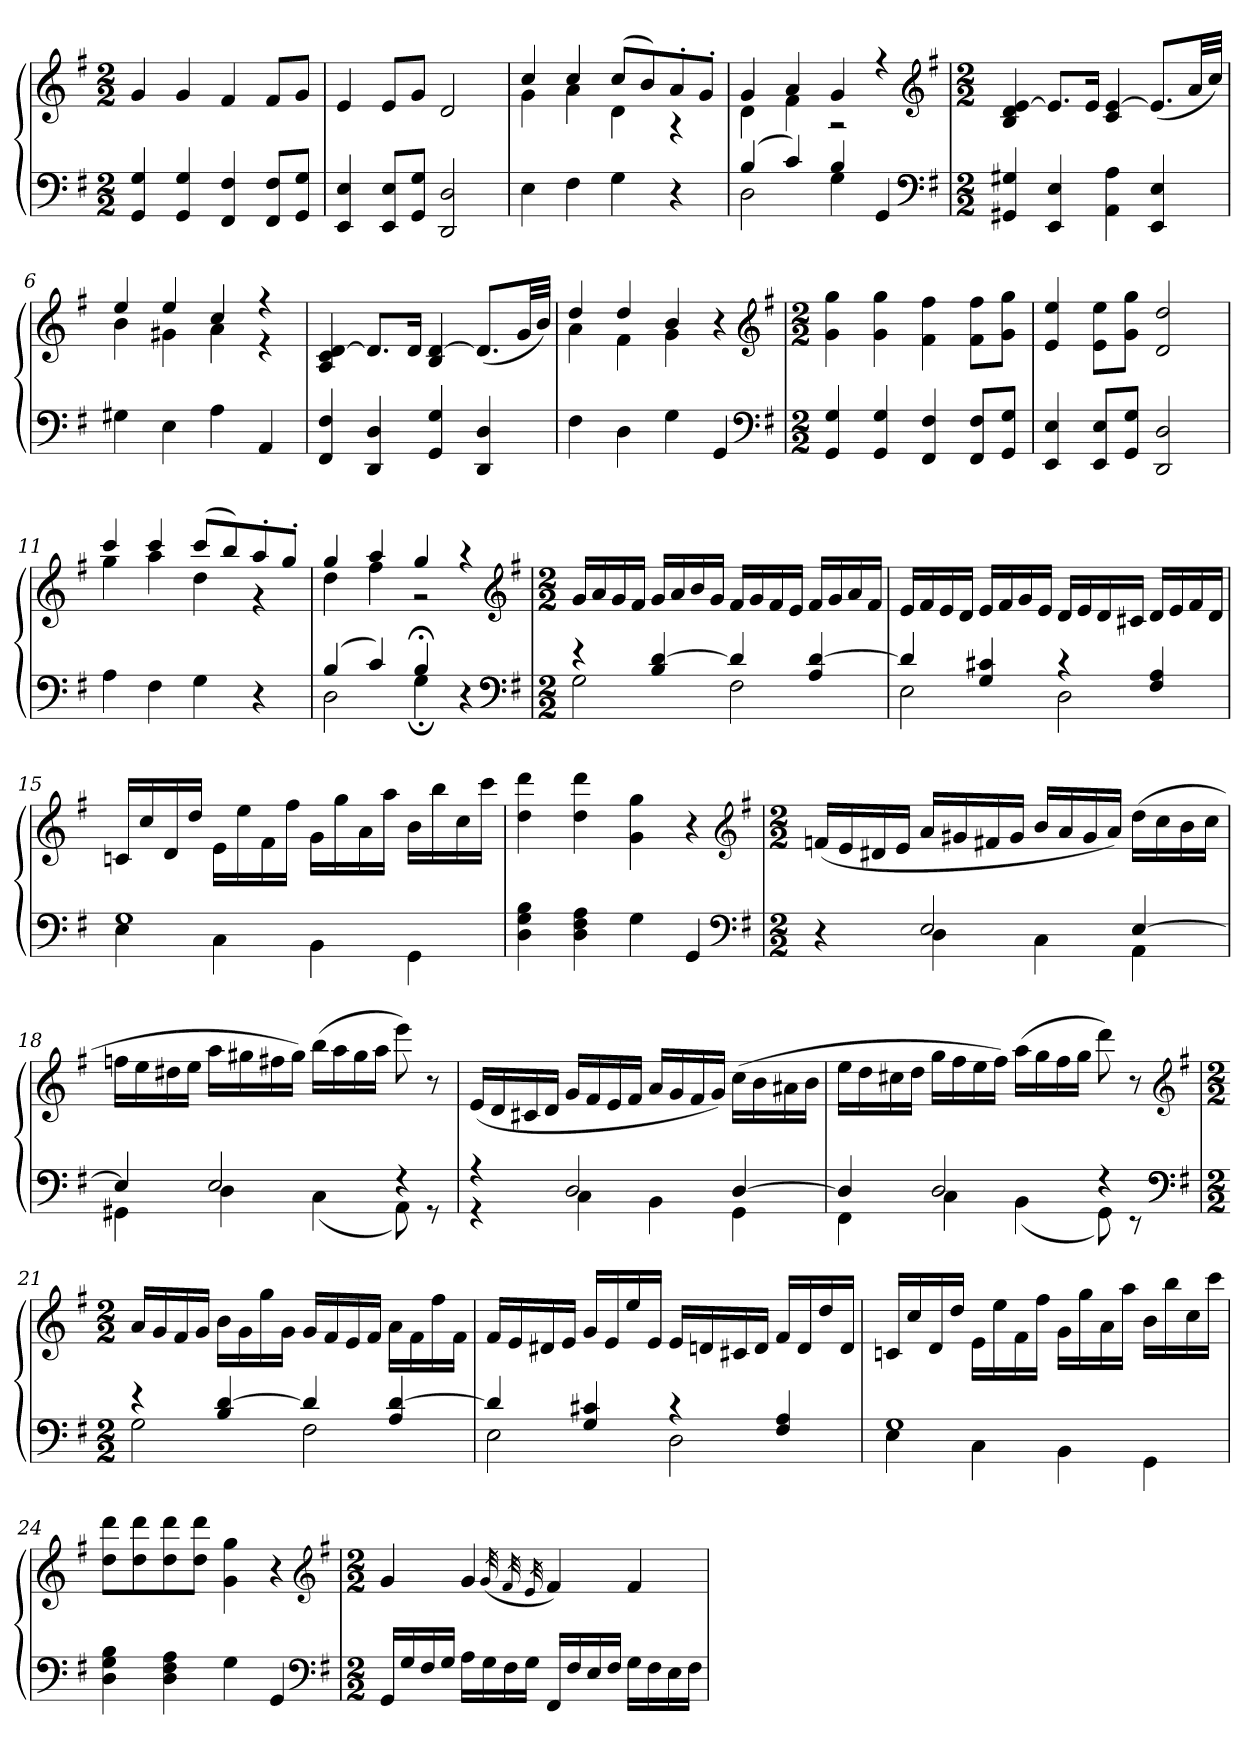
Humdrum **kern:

**kern	**kern
*part1	*part1
*staff2	*staff1
*clefF4	*clefG2
*k[f#]	*k[f#]
*G:	*G:
*M2/2	*M2/2
=1	=1
4GG 4G	4g
4GG 4G	4g
4FF# 4F#	4f#
8FF# 8F#L	8f#L
8GG 8GJ	8gJ
=2	=2
4EE 4E	4e
8EE 8EL	8eL
8GG 8GJ	8gJ
2DD 2D	2d
=3	=3
*	*^
4E	4cc	4g
4F#	4cc	4a
4G	(8ccL	4d
.	8b)	.
4r	8a'	4r
.	8g'J	.
=4	=4	=4
*^	*	*
(4B	2D	4g	4d
4c)	.	4a	4f#
4B	4G	4g	2r
4GG	4ryy	4r	.
*v	*v	*	*
*	*v	*v
*clefF4	*clefG2
*k[f#]	*k[f#]
*G:	*G:
=5	=5
*M2/2	*M2/2
4GG#X 4G#X	4B 4d [4e
4EE 4E	8.eL]
.	16eJk
4AA 4A	4c [4e
4EE 4E	(8.eL]
.	32aLL
.	32ccJJJ)
=6	=6
*	*^
4G#X	4ee	4b
4E	4ee	4g#X
4A	4cc	4a
4AA	4r	4r
*	*v	*v
=7	=7
4FF# 4F#	4A 4c [4d
4DD 4D	8.dL]
.	16dJk
4GG 4G	4B [4d
4DD 4D	(8.dL]
.	32gLL
.	32bJJJ)
=8	=8
*	*^
4F#	4dd	4a
4D	4dd	4f#
4G	4b	4g
4GG	4r	4ryy
*	*v	*v
*clefF4	*clefG2
*k[f#]	*k[f#]
*G:	*G:
=9	=9
*M2/2	*M2/2
4GG 4G	4g 4gg
4GG 4G	4g 4gg
4FF# 4F#	4f# 4ff#
8FF# 8F#L	8f# 8ff#L
8GG 8GJ	8g 8ggJ
=10	=10
4EE 4E	4e 4ee
8EE 8EL	8e 8eeL
8GG 8GJ	8g 8ggJ
2DD 2D	2d 2dd
=11	=11
*	*^
4A	4ccc	4gg
4F#	4ccc	4aa
4G	(8cccL	4dd
.	8bb)	.
4r	8aa'	4r
.	8gg'J	.
=12	=12	=12
*^	*	*
(4B	2D	4gg	4dd
4c)	.	4aa	4ff#
4B;<	4G;<	4gg	2r
4r	4ryy	4r	.
*	*	*v	*v
*clefF4	*	*clefG2
*k[f#]	*	*k[f#]
*G:	*	*G:
=13	=13	=13
*M2/2	*	*M2/2
4r	2G	16gLL
.	.	16a
.	.	16g
.	.	16f#JJ
4B [4d	.	16gLL
.	.	16a
.	.	16b
.	.	16gJJ
4d]	2F#	16f#LL
.	.	16g
.	.	16f#
.	.	16eJJ
4A [4d	.	16f#LL
.	.	16g
.	.	16a
.	.	16f#JJ
=14	=14	=14
4d]	2E	16eLL
.	.	16f#
.	.	16e
.	.	16dJJ
4G 4c#X	.	16eLL
.	.	16f#
.	.	16g
.	.	16eJJ
4r	2D	16dLL
.	.	16e
.	.	16d
.	.	16c#XJJ
4F# 4A	.	16dLL
.	.	16e
.	.	16f#
.	.	16dJJ
=15	=15	=15
1G	4E	16cnLL
.	.	16cc
.	.	16d
.	.	16ddJJ
.	4C	16eLL
.	.	16ee
.	.	16f#
.	.	16ff#JJ
.	4BB	16gLL
.	.	16gg
.	.	16a
.	.	16aaJJ
.	4GG	16bLL
.	.	16bb
.	.	16cc
.	.	16cccJJ
*v	*v	*
=16	=16
4D 4G 4B	4dd 4ddd
4D 4F# 4A	4dd 4ddd
4G	4g 4gg
4GG	4r
*clefF4	*clefG2
*k[f#]	*k[f#]
*G:	*G:
=17	=17
*M2/2	*M2/2
*^	*
4r	4ryy	(16fnLL
.	.	16e
.	.	16d#X
.	.	16eJJ
2E	4D	16aLL
.	.	16g#X
.	.	16f#X
.	.	16g#JJ
.	4C	16bLL
.	.	16a
.	.	16g#
.	.	16aJJ)
[4E	4AA	(16ddLL
.	.	16cc
.	.	16b
.	.	16ccJJ
=18	=18	=18
4E]	4GG#X	16ffnLL
.	.	16ee
.	.	16dd#X
.	.	16eeJJ
2E	4D	16aaLL
.	.	16gg#X
.	.	16ff#X
.	.	16gg#JJ)
.	(4C	(16bbLL
.	.	16aa
.	.	16gg#
.	.	16aaJJ
4r	8AA)	8eee)
.	8r	8r
=19	=19	=19
4r	4r	(16eLL
.	.	16d
.	.	16c#X
.	.	16dJJ
2D	4C	16gLL
.	.	16f#
.	.	16e
.	.	16f#JJ
.	4BB	16aLL
.	.	16g
.	.	16f#
.	.	16gJJ)
[4D	4GG	(16ccLL
.	.	16b
.	.	16a#X
.	.	16bJJ
=20	=20	=20
4D]	4FF#	16eeLL
.	.	16dd
.	.	16cc#X
.	.	16ddJJ
2D	4C	16ggLL
.	.	16ff#
.	.	16ee
.	.	16ff#JJ)
.	(4BB	(16aaLL
.	.	16gg
.	.	16ff#
.	.	16ggJJ
4r	8GG)	8ddd)
.	8r	8r
*clefF4	*	*clefG2
*k[f#]	*	*k[f#]
*G:	*	*G:
=21	=21	=21
*M2/2	*	*M2/2
4r	2G	16aLL
.	.	16g
.	.	16f#
.	.	16gJJ
4B [4d	.	16bLL
.	.	16g
.	.	16gg
.	.	16gJJ
4d]	2F#	16gLL
.	.	16f#
.	.	16e
.	.	16f#JJ
4A [4d	.	16aLL
.	.	16f#
.	.	16ff#
.	.	16f#JJ
=22	=22	=22
4d]	2E	16f#LL
.	.	16e
.	.	16d#X
.	.	16eJJ
4G 4c#X	.	16gLL
.	.	16e
.	.	16ee
.	.	16eJJ
4r	2D	16eLL
.	.	16dn
.	.	16c#X
.	.	16dJJ
4F# 4A	.	16f#LL
.	.	16d
.	.	16dd
.	.	16dJJ
=23	=23	=23
1G	4E	16cnLL
.	.	16cc
.	.	16d
.	.	16ddJJ
.	4C	16eLL
.	.	16ee
.	.	16f#
.	.	16ff#JJ
.	4BB	16gLL
.	.	16gg
.	.	16a
.	.	16aaJJ
.	4GG	16bLL
.	.	16bb
.	.	16cc
.	.	16cccJJ
*v	*v	*
=24	=24
4D 4G 4B	8dd 8dddL
.	8dd 8ddd
4D 4F# 4A	8dd 8ddd
.	8dd 8dddJ
4G	4g 4gg
4GG	4r
*clefF4	*clefG2
*k[f#]	*k[f#]
*G:	*G:
=25	=25
*M2/2	*M2/2
16GGLL	4g
16G	.
16F#	.
16GJJ	.
16ALL	4g
16G	.
16F#	.
16GJJ	.
.	(32qg
.	32qf#
.	32qe
16FF#LL	4f#)
16F#	.
16E	.
16F#JJ	.
16GLL	4f#
16F#	.
16E	.
16F#JJ	.
=	=
*-	*-
